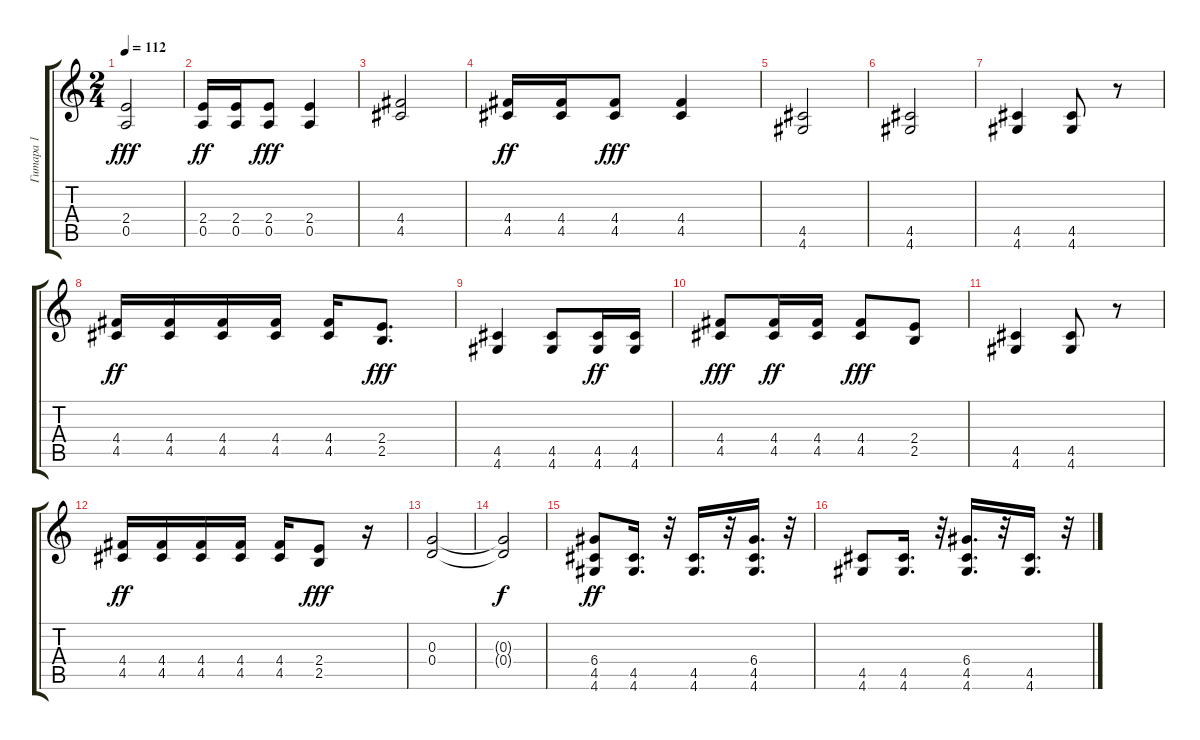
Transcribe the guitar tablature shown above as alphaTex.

\track ("Гитара 1" "Гитара 1") {instrument distortionguitar}
\staff {score tabs}
\tuning (E4 B3 G3 D3 A2 E2) {hide}
\ts (2 4)
\tempo 112
\clef g2
\ks c
(2.4 0.5).2{dy fff} |
(2.4 0.5).16{dy ff} (2.4 0.5).16 (2.4 0.5).8{dy fff} (2.4 0.5).4 |
(4.4 4.5).2 |
(4.4 4.5).16{dy ff} (4.4 4.5).16 (4.4 4.5).8{dy fff} (4.4 4.5).4 |
(4.5 4.6).2 |
(4.5 4.6).2 |
(4.5 4.6).4 (4.5 4.6).8 r.8 |
(4.4 4.5).16{dy ff} (4.4 4.5).16 (4.4 4.5).16 (4.4 4.5).16 (4.4 4.5).16 (2.4 2.5).8{d dy fff} |
(4.5 4.6).4 (4.5 4.6).8 (4.5 4.6).16{dy ff} (4.5 4.6).16 |
(4.4 4.5).8{dy fff} (4.4 4.5).16{dy ff} (4.4 4.5).16 (4.4 4.5).8{dy fff} (2.4 2.5).8 |
(4.5 4.6).4 (4.5 4.6).8 r.8 |
(4.4 4.5).16{dy ff} (4.4 4.5).16 (4.4 4.5).16 (4.4 4.5).16 (4.4 4.5).16 (2.4 2.5).8{dy fff} r.16 |
(0.3 0.4).2 |
(0.3{t} 0.4{t}).2{dy f} |
(6.4 4.5 4.6).8{dy ff} (4.5 4.6).16{d} r.32 (4.5 4.6).16{d} r.32 (6.4 4.5 4.6).16{d} r.32 |
(4.5 4.6).8 (4.5 4.6).16{d} r.32 (6.4 4.5 4.6).16{d} r.32 (4.5 4.6).16{d} r.32
